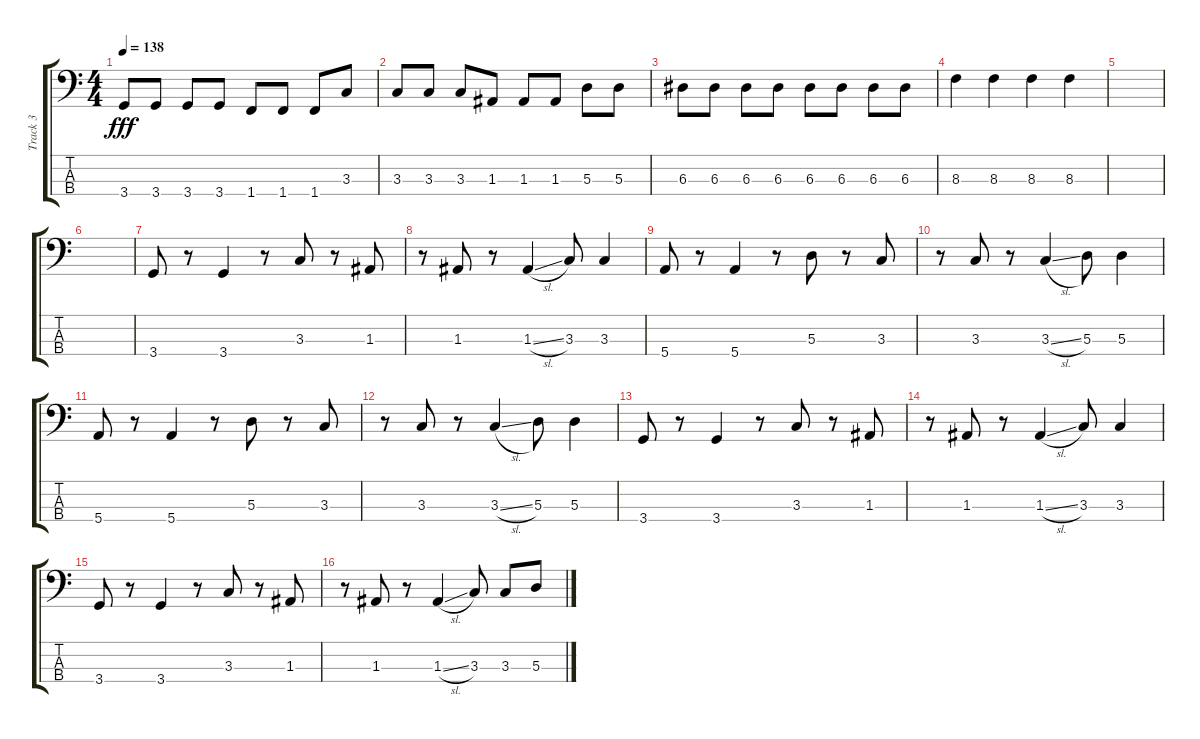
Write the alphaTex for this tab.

\track ("Track 3" "Track 3") {instrument electricbassfinger}
\staff {score tabs}
\tuning (G2 D2 A1 E1) {hide}
\ts (4 4)
\tempo 138
\clef f4
\ks c
3.4.8{dy fff} 3.4.8 3.4.8 3.4.8 1.4.8 1.4.8 1.4.8 3.3.8 |
3.3.8 3.3.8 3.3.8 1.3.8 1.3.8 1.3.8 5.3.8 5.3.8 |
6.3.8 6.3.8 6.3.8 6.3.8 6.3.8 6.3.8 6.3.8 6.3.8 |
8.3.4 8.3.4 8.3.4 8.3.4 |
|
|
3.4.8 r.8 3.4.4 r.8 3.3.8 r.8 1.3.8 |
r.8 1.3.8 r.8 1.3{sl}.4 3.3.8 3.3.4 |
5.4.8 r.8 5.4.4 r.8 5.3.8 r.8 3.3.8 |
r.8 3.3.8 r.8 3.3{sl}.4 5.3.8 5.3.4 |
5.4.8 r.8 5.4.4 r.8 5.3.8 r.8 3.3.8 |
r.8 3.3.8 r.8 3.3{sl}.4 5.3.8 5.3.4 |
3.4.8 r.8 3.4.4 r.8 3.3.8 r.8 1.3.8 |
r.8 1.3.8 r.8 1.3{sl}.4 3.3.8 3.3.4 |
3.4.8 r.8 3.4.4 r.8 3.3.8 r.8 1.3.8 |
r.8 1.3.8 r.8 1.3{sl}.4 3.3.8 3.3.8 5.3.8
